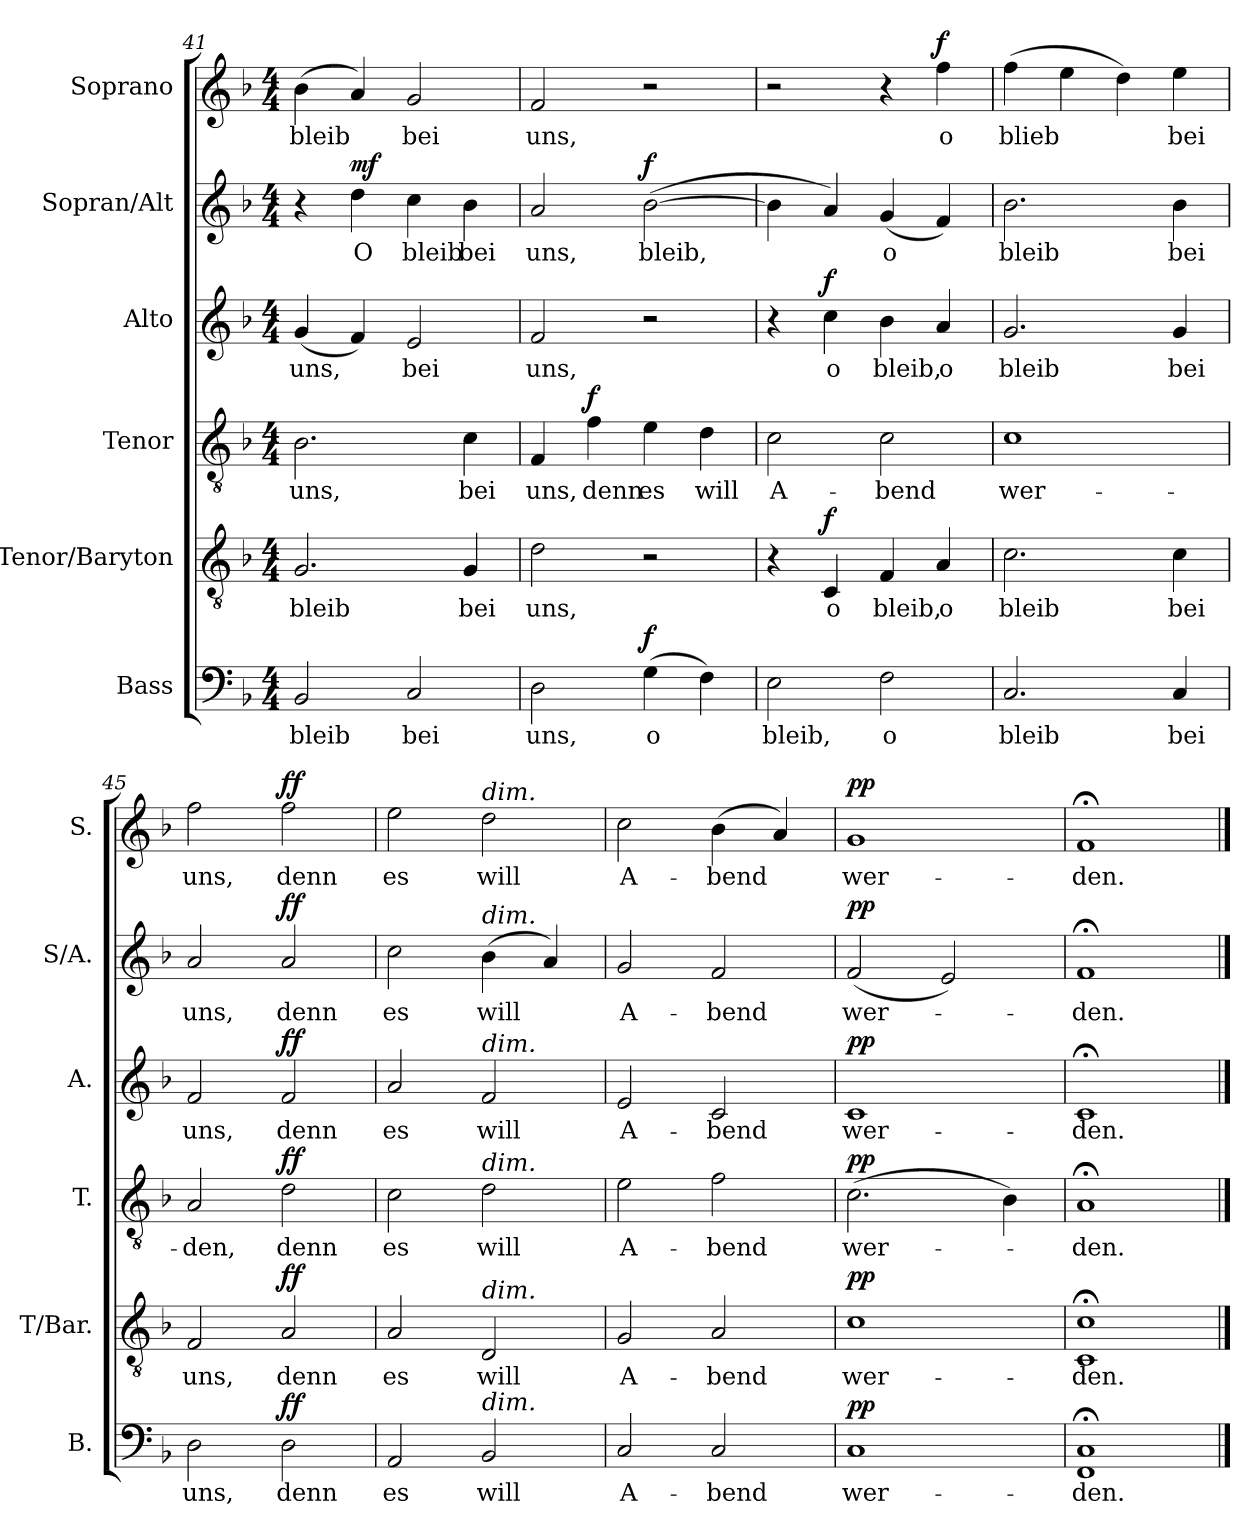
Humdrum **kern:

**kern	**text	**dynam	**kern	**text	**dynam	**kern	**text	**dynam	**kern	**text	**dynam	**kern	**text	**dynam	**kern	**text	**dynam
*part6	*part6	*part6	*part5	*part5	*part5	*part4	*part4	*part4	*part3	*part3	*part3	*part2	*part2	*part2	*part1	*part1	*part1
*staff6	*staff6	*staff6	*staff5	*staff5	*staff5	*staff4	*staff4	*staff4	*staff3	*staff3	*staff3	*staff2	*staff2	*staff2	*staff1	*staff1	*staff1
*I"Bass	*	*	*I"Tenor/Baryton	*	*	*I"Tenor	*	*	*I"Alto	*	*	*I"Sopran/Alt	*	*	*I"Soprano	*	*
*I'B.	*	*	*I'T/Bar.	*	*	*I'T.	*	*	*I'A.	*	*	*I'S/A.	*	*	*I'S.	*	*
*clefF4	*	*	*clefGv2	*	*	*clefGv2	*	*	*clefG2	*	*	*clefG2	*	*	*clefG2	*	*
*k[b-]	*	*	*k[b-]	*	*	*k[b-]	*	*	*k[b-]	*	*	*k[b-]	*	*	*k[b-]	*	*
*M4/4	*	*	*M4/4	*	*	*M4/4	*	*	*M4/4	*	*	*M4/4	*	*	*M4/4	*	*
=41	=41	=41	=41	=41	=41	=41	=41	=41	=41	=41	=41	=41	=41	=41	=41	=41	=41
!	!LO:LY:b	!	!	!LO:LY:b	!	!	!LO:LY:b	!	!	!LO:LY:b	!	!	!	!	!	!LO:LY:b	!
2BB-/	bleib	.	2.G/	bleib	.	2.B-\	uns,	.	(<4g/	uns,	.	4r	.	.	(>4b-\	bleib	.
!	!	!	!	!	!	!	!	!	!	!	!	!	!LO:LY:b	!LO:DY:a	!	!	!
.	.	.	.	.	.	.	.	.	4f/)	.	.	4dd\	O	mf	4a/)	.	.
!	!LO:LY:b	!	!	!	!	!	!	!	!	!LO:LY:b	!	!	!LO:LY:b	!	!	!LO:LY:b	!
2C/	bei	.	.	.	.	.	.	.	2e/	bei	.	4cc\	bleib	.	2g/	bei	.
!	!	!	!	!LO:LY:b	!	!	!LO:LY:b	!	!	!	!	!	!LO:LY:b	!	!	!	!
.	.	.	4G/	bei	.	4c\	bei	.	.	.	.	4b-\	bei	.	.	.	.
=42	=42	=42	=42	=42	=42	=42	=42	=42	=42	=42	=42	=42	=42	=42	=42	=42	=42
!	!LO:LY:b	!	!	!LO:LY:b	!	!	!LO:LY:b	!	!	!LO:LY:b	!	!	!LO:LY:b	!	!	!LO:LY:b	!
2D\	uns,	.	2d\	uns,	.	4F/	uns,	.	2f/	uns,	.	2a/	uns,	.	2f/	uns,	.
!	!	!	!	!	!	!	!LO:LY:b	!LO:DY:a	!	!	!	!	!	!	!	!	!
.	.	.	.	.	.	4f\	denn	f	.	.	.	.	.	.	.	.	.
!	!LO:LY:b	!LO:DY:a	!	!	!	!	!LO:LY:b	!	!	!	!	!	!LO:LY:b	!LO:DY:a	!	!	!
(>4G\	o	f	2r	.	.	4e\	es	.	2r	.	.	(>[2b-\	bleib,	f	2r	.	.
!	!	!	!	!	!	!	!LO:LY:b	!	!	!	!	!	!	!	!	!	!
4F\)	.	.	.	.	.	4d\	will	.	.	.	.	.	.	.	.	.	.
=43	=43	=43	=43	=43	=43	=43	=43	=43	=43	=43	=43	=43	=43	=43	=43	=43	=43
!	!LO:LY:b	!	!	!	!	!	!LO:LY:b	!	!	!	!	!	!	!	!	!	!
2E\	bleib,	.	4r	.	.	2c\	A-	.	4r	.	.	4b-\]	.	.	2r	.	.
!	!	!	!	!LO:LY:b	!LO:DY:a	!	!	!	!	!LO:LY:b	!LO:DY:a	!	!	!	!	!	!
.	.	.	4C/	o	f	.	.	.	4cc\	o	f	4a/)	.	.	.	.	.
!	!LO:LY:b	!	!	!LO:LY:b	!	!	!LO:LY:b	!	!	!LO:LY:b	!	!	!LO:LY:b	!	!	!	!
2F\	o	.	4F/	bleib,	.	2c\	-bend	.	4b-\	bleib,	.	(<4g/	o	.	4r	.	.
!	!	!	!	!LO:LY:b	!	!	!	!	!	!LO:LY:b	!	!	!	!	!	!LO:LY:b	!LO:DY:a
.	.	.	4A/	o	.	.	.	.	4a/	o	.	4f/)	.	.	4ff\	o	f
=44	=44	=44	=44	=44	=44	=44	=44	=44	=44	=44	=44	=44	=44	=44	=44	=44	=44
!	!LO:LY:b	!	!	!LO:LY:b	!	!	!LO:LY:b	!	!	!LO:LY:b	!	!	!LO:LY:b	!	!	!LO:LY:b	!
2.C/	bleib	.	2.c\	bleib	.	1c	wer-	.	2.g/	bleib	.	2.b-\	bleib	.	(>4ff\	blieb	.
.	.	.	.	.	.	.	.	.	.	.	.	.	.	.	4ee\	.	.
.	.	.	.	.	.	.	.	.	.	.	.	.	.	.	4dd\)	.	.
!	!LO:LY:b	!	!	!LO:LY:b	!	!	!	!	!	!LO:LY:b	!	!	!LO:LY:b	!	!	!LO:LY:b	!
4C/	bei	.	4c\	bei	.	.	.	.	4g/	bei	.	4b-\	bei	.	4ee\	bei	.
=45	=45	=45	=45	=45	=45	=45	=45	=45	=45	=45	=45	=45	=45	=45	=45	=45	=45
!	!LO:LY:b	!	!	!LO:LY:b	!	!	!LO:LY:b	!	!	!LO:LY:b	!	!	!LO:LY:b	!	!	!LO:LY:b	!
2D\	uns,	.	2F/	uns,	.	2A/	-den,	.	2f/	uns,	.	2a/	uns,	.	2ff\	uns,	.
!	!LO:LY:b	!LO:DY:a	!	!LO:LY:b	!LO:DY:a	!	!LO:LY:b	!LO:DY:a	!	!LO:LY:b	!LO:DY:a	!	!LO:LY:b	!LO:DY:a	!	!LO:LY:b	!LO:DY:a
2D\	denn	ff	2A/	denn	ff	2d\	denn	ff	2f/	denn	ff	2a/	denn	ff	2ff\	denn	ff
!!LO:PB:g=z
=46	=46	=46	=46	=46	=46	=46	=46	=46	=46	=46	=46	=46	=46	=46	=46	=46	=46
!	!LO:LY:b	!	!	!LO:LY:b	!	!	!LO:LY:b	!	!	!LO:LY:b	!	!	!LO:LY:b	!	!	!LO:LY:b	!
2AA/	es	.	2A/	es	.	2c\	es	.	2a/	es	.	2cc\	es	.	2ee\	es	.
!	!	!	!	!	!	!	!	!	!	!	!	!	!	!	!LO:TX:a:i:t=dim.	!	!
!	!	!	!	!	!	!	!	!	!	!	!	!LO:TX:a:i:t=dim.	!	!	!	!	!
!	!	!	!	!	!	!	!	!	!LO:TX:a:i:t=dim.	!	!	!	!	!	!	!	!
!	!	!	!	!	!	!LO:TX:a:i:t=dim.	!	!	!	!	!	!	!	!	!	!	!
!	!	!	!LO:TX:a:i:t=dim.	!	!	!	!	!	!	!	!	!	!	!	!	!	!
!LO:TX:a:i:t=dim.	!	!	!	!	!	!	!	!	!	!	!	!	!	!	!	!	!
!	!LO:LY:b	!	!	!LO:LY:b	!	!	!LO:LY:b	!	!	!LO:LY:b	!	!	!LO:LY:b	!	!	!LO:LY:b	!
2BB-/	will	.	2D/	will	.	2d\	will	.	2f/	will	.	(>4b-\	will	.	2dd\	will	.
.	.	.	.	.	.	.	.	.	.	.	.	4a/)	.	.	.	.	.
=47	=47	=47	=47	=47	=47	=47	=47	=47	=47	=47	=47	=47	=47	=47	=47	=47	=47
!	!LO:LY:b	!	!	!LO:LY:b	!	!	!LO:LY:b	!	!	!LO:LY:b	!	!	!LO:LY:b	!	!	!LO:LY:b	!
2C/	A-	.	2G/	A-	.	2e\	A-	.	2e/	A-	.	2g/	A-	.	2cc\	A-	.
!	!LO:LY:b	!	!	!LO:LY:b	!	!	!LO:LY:b	!	!	!LO:LY:b	!	!	!LO:LY:b	!	!	!LO:LY:b	!
2C/	-bend	.	2A/	-bend	.	2f\	-bend	.	2c/	-bend	.	2f/	-bend	.	(>4b-\	-bend	.
.	.	.	.	.	.	.	.	.	.	.	.	.	.	.	4a/)	.	.
=48	=48	=48	=48	=48	=48	=48	=48	=48	=48	=48	=48	=48	=48	=48	=48	=48	=48
!	!LO:LY:b	!LO:DY:a	!	!LO:LY:b	!LO:DY:a	!	!LO:LY:b	!LO:DY:a	!	!LO:LY:b	!LO:DY:a	!	!LO:LY:b	!LO:DY:a	!	!LO:LY:b	!LO:DY:a
1C	wer-	pp	1c	wer-	pp	(>2.c\	wer-	pp	1c	wer-	pp	(<2f/	wer-	pp	1g	wer-	pp
.	.	.	.	.	.	.	.	.	.	.	.	2e/)	.	.	.	.	.
.	.	.	.	.	.	4B-\)	.	.	.	.	.	.	.	.	.	.	.
=49	=49	=49	=49	=49	=49	=49	=49	=49	=49	=49	=49	=49	=49	=49	=49	=49	=49
!	!LO:LY:b	!	!	!LO:LY:b	!	!	!LO:LY:b	!	!	!LO:LY:b	!	!	!LO:LY:b	!	!	!LO:LY:b	!
1FF;< 1C;<	-den.	.	1C;< 1c;<	-den.	.	1A;<	-den.	.	1c;<	-den.	.	1f;<	-den.	.	1f;<	-den.	.
==	==	==	==	==	==	==	==	==	==	==	==	==	==	==	==	==	==
*-	*-	*-	*-	*-	*-	*-	*-	*-	*-	*-	*-	*-	*-	*-	*-	*-	*-
